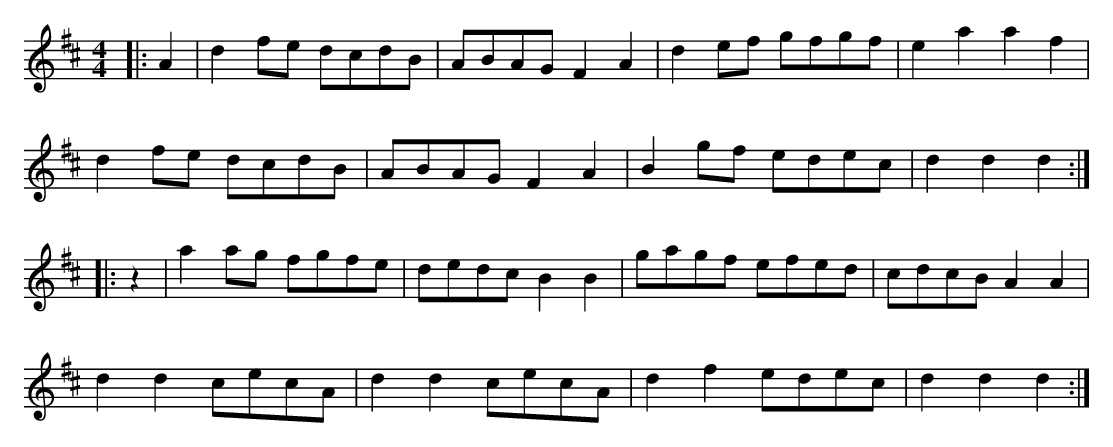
X:1
M:4/4
K:D
|:A2|d2 fe dcdB|ABAG F2 A2|d2 ef gfgf|e2 a2 a2 f2|
d2 fe dcdB|ABAG F2 A2|B2 gf edec|d2 d2 d2:|
|:z2|a2 ag fgfe|dedc B2 B2|gagf efed|cdcB A2 A2|
d2 d2 cecA|d2 d2 cecA|d2 f2 edec|d2 d2 d2:|
